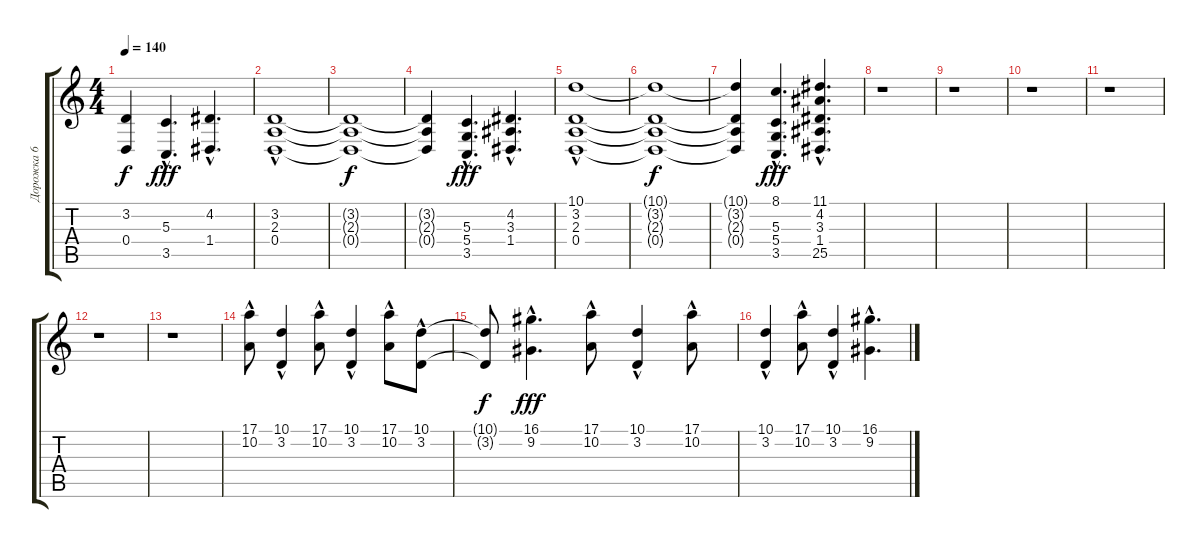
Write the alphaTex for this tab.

\track ("Дорожка 6" "Дорожка 6") {instrument honkytonkpiano}
\staff {score tabs}
\tuning (E4 B3 G3 D3 A2 D2) {hide}
\ts (4 4)
\tempo 140
\clef g2
\ks c
(3.2{t} 0.4{t}).4{dy f} (5.3{hac} 3.5{hac}).4{d dy fff} (4.2{hac} 1.4{hac}).4{d} |
(3.2{hac} 2.3{hac} 0.4{hac}).1 |
(3.2{t} 2.3{t} 0.4{t}).1{dy f} |
(3.2{t} 2.3{t} 0.4{t}).4 (5.3{hac} 5.4{hac} 3.5{hac}).4{d dy fff} (4.2{hac} 3.3{hac} 1.4{hac}).4{d} |
(10.1{hac} 3.2{hac} 2.3 0.4{hac}).1 |
(10.1{t} 3.2{t} 2.3{t} 0.4{t}).1{dy f} |
(10.1{t} 3.2{t} 2.3{t} 0.4{t}).4 (8.1{hac} 5.3{hac} 5.4{hac} 3.5{hac}).4{d dy fff} (11.1{hac} 4.2{hac} 3.3{hac} 1.4{hac} 25.5).4{d} |
r.1 |
r.1 |
r.1 |
r.1 |
r.1 |
r.1 |
(17.1{hac} 10.2{hac}).8 (10.1{hac} 3.2{hac}).4 (17.1{hac} 10.2{hac}).8 (10.1{hac} 3.2{hac}).4 (17.1{hac} 10.2{hac}).8 (10.1{hac} 3.2{hac}).8 |
(10.1{t} 3.2{t}).8{dy f} (16.1{hac} 9.2{hac}).4{d dy fff} (17.1{hac} 10.2{hac}).8 (10.1{hac} 3.2{hac}).4 (17.1{hac} 10.2{hac}).8 |
(10.1{hac} 3.2{hac}).4 (17.1{hac} 10.2{hac}).8 (10.1{hac} 3.2{hac}).4 (16.1 9.2{hac}).4{d}
